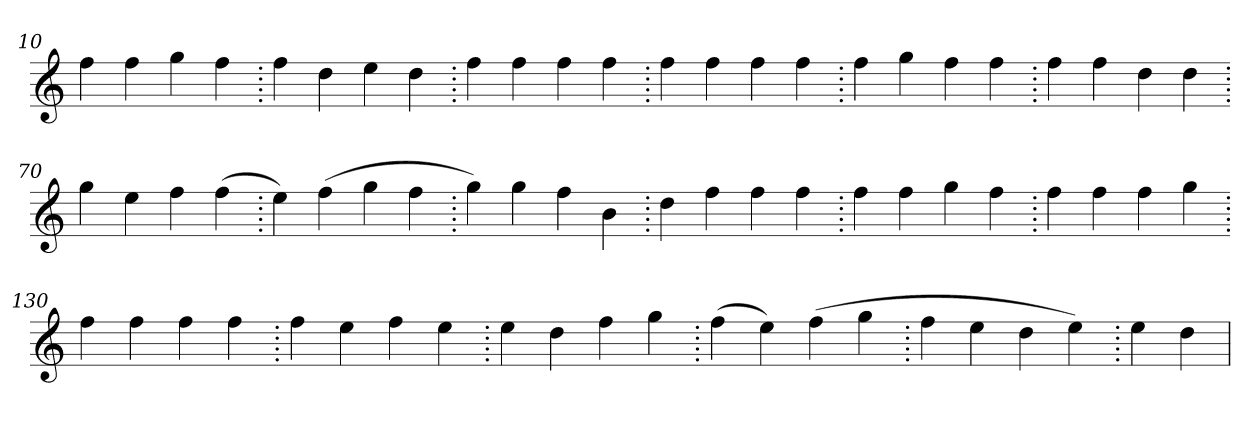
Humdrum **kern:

**kern
*part1
*staff1
*clefG2
=10.
4ff
4ff
4gg
4ff
=20.
4ff
4dd
4ee
4dd
=30.
4ff
4ff
4ff
4ff
=40.
4ff
4ff
4ff
4ff
=50.
4ff
4gg
4ff
4ff
=60.
4ff
4ff
4dd
4dd
=70.
4gg
4ee
4ff
(>4ff
=80.
4ee)
(>4ff
4gg
4ff
=90.
4gg)
4gg
4ff
4b
=100.
4dd
4ff
4ff
4ff
=110.
4ff
4ff
4gg
4ff
=120.
4ff
4ff
4ff
4gg
=130.
4ff
4ff
4ff
4ff
=140.
4ff
4ee
4ff
4ee
=150.
4ee
4dd
4ff
4gg
=160.
(>4ff
4ee)
(>4ff
4gg
=170.
4ff
4ee
4dd
4ee)
=180.
4ee
4dd
=
*-
